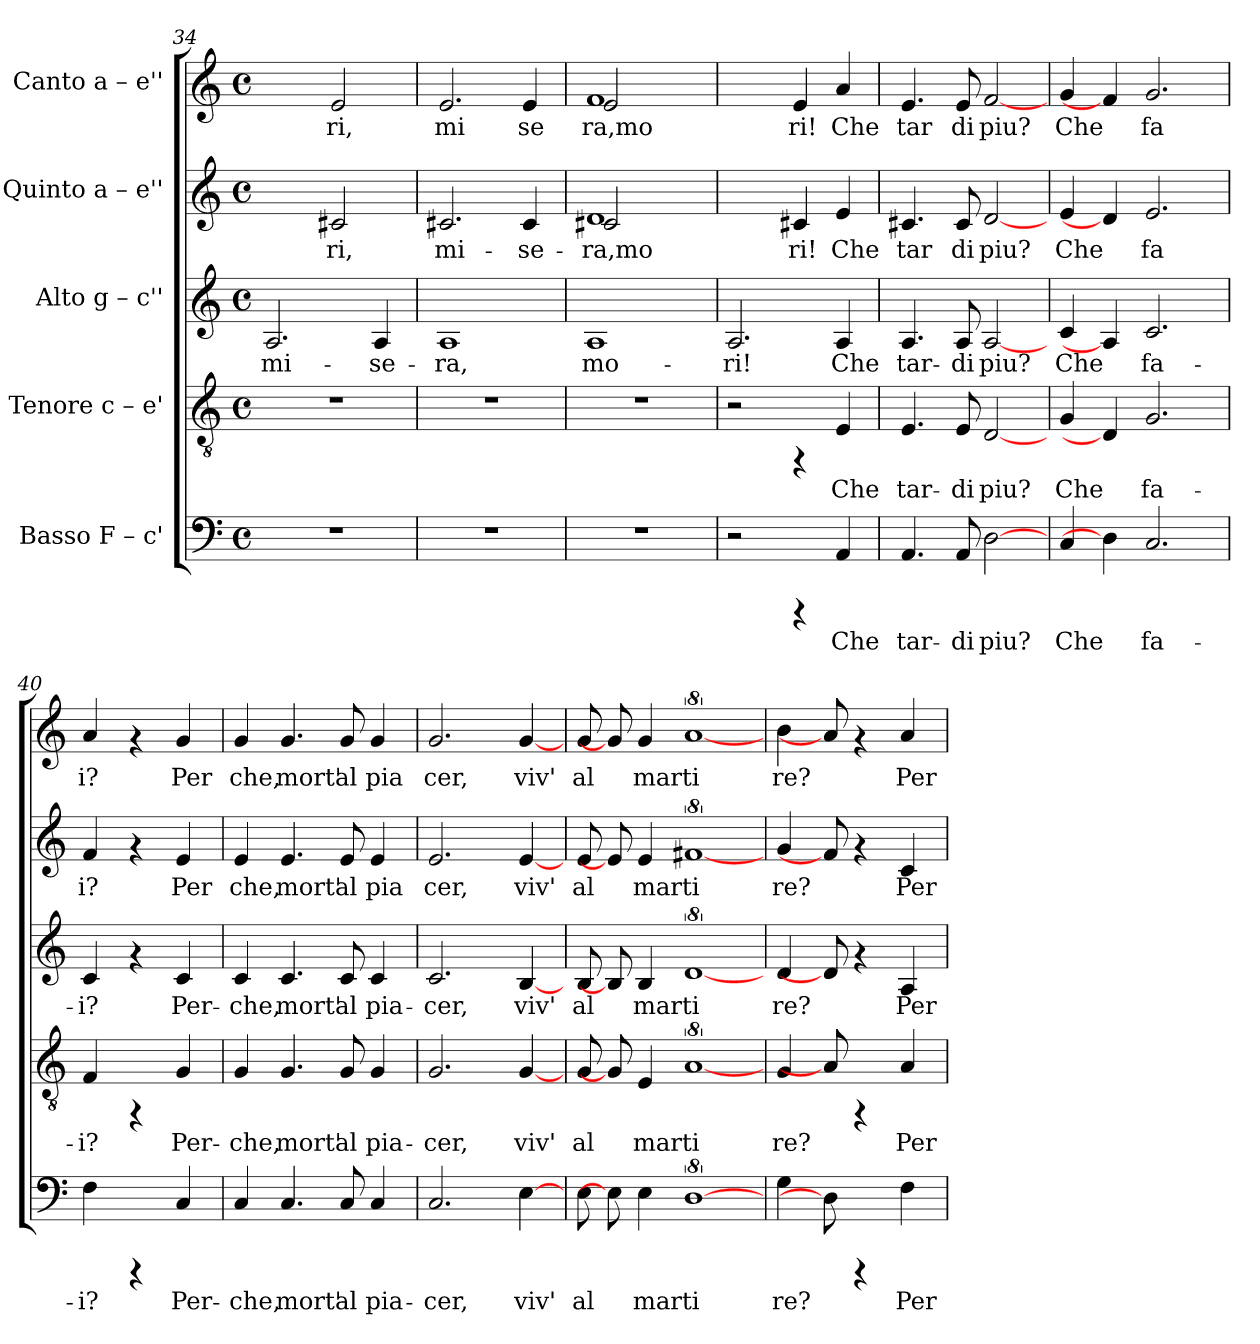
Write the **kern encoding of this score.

**kern	**text	**kern	**text	**kern	**text	**kern	**text	**kern	**text
*part5	*part5	*part4	*part4	*part3	*part3	*part2	*part2	*part1	*part1
*staff5	*staff5	*staff4	*staff4	*staff3	*staff3	*staff2	*staff2	*staff1	*staff1
*I"Basso  F – c'	*	*I"Tenore  c – e'	*	*I"Alto  g – c''	*	*I"Quinto  a – e''	*	*I"Canto  a – e''	*
*clefF4	*	*clefGv2	*	*clefG2	*	*clefG2	*	*clefG2	*
*k[]	*	*k[]	*	*k[]	*	*k[]	*	*k[]	*
*C:	*	*C:	*	*C:	*	*C:	*	*C:	*
*M4/4	*	*M4/4	*	*M4/4	*	*M4/4	*	*M4/4	*
*met(c)	*	*met(c)	*	*met(c)	*	*met(c)	*	*met(c)	*
=34	=34	=34	=34	=34	=34	=34	=34	=34	=34
!	!	!	!	!	!LO:LY:b:rj	!	!	!	!
1r	.	1r	.	2.A/	mi-	2ryy	.	2ryy	.
!	!	!	!	!	!	!	!LO:LY:b:rj	!	!LO:LY:b:rj
.	.	.	.	.	.	2c#X/	-ri,	2e/	ri,
!	!	!	!	!	!LO:LY:b:rj	!	!	!	!
.	.	.	.	4A/	-se-	.	.	.	.
=35	=35	=35	=35	=35	=35	=35	=35	=35	=35
!	!	!	!	!	!LO:LY:b:rj	!	!LO:LY:b:rj	!	!LO:LY:b:rj
1r	.	1r	.	1A	-ra,	2.c#X/	mi-	2.e/	mi
!	!	!	!	!	!	!	!LO:LY:b:rj	!	!LO:LY:b:rj
.	.	.	.	.	.	4c#/	-se-	4e/	se
!!LO:PB:g=z
=36	=36	=36	=36	=36	=36	=36	=36	=36	=36
!	!	!	!	!	!LO:LY:b:rj	!	!LO:LY:b:rj	!	!LO:LY:b:rj
*	*	*	*	*	*	*^	*	*^	*
1r	.	1r	.	1A	mo-	1d	2c#X/	-ra,mo	1f	2e/	ra,mo
.	.	.	.	.	.	.	2ryy	.	.	2ryy	.
=37	=37	=37	=37	=37	=37	=37	=37	=37	=37	=37	=37
!	!	!	!	!	!LO:LY:b:rj	!	!	!	!	!	!
*	*	*	*	*	*	*v	*v	*	*	*	*
*	*	*	*	*	*	*	*	*v	*v	*
2r	.	2r	.	2.A/	-ri!	2ryy	.	2ryy	.
!	!	!	!	!	!	!	!LO:LY:b:rj	!	!LO:LY:b:rj
4rCCC	.	4rFF	.	.	.	4c#X/	ri!	4e/	ri!
!	!LO:LY:b:rj	!	!LO:LY:b:rj	!	!LO:LY:b:rj	!	!LO:LY:b:rj	!	!LO:LY:b:rj
4AA/	Che	4E/	Che	4A/	Che	4e/	Che	4a/	Che
=38	=38	=38	=38	=38	=38	=38	=38	=38	=38
!	!LO:LY:b:rj	!	!LO:LY:b:rj	!	!LO:LY:b:rj	!	!LO:LY:b:rj	!	!LO:LY:b:rj
4.AA/	tar-	4.E/	tar-	4.A/	tar-	4.c#X/	tar	4.e/	tar
!	!LO:LY:b:rj	!	!LO:LY:b:rj	!	!LO:LY:b:rj	!	!LO:LY:b:rj	!	!LO:LY:b:rj
8AA/	-di	8E/	-di	8A/	-di	8c#/	di	8e/	di
!	!LO:LY:b:rj	!	!LO:LY:b:rj	!	!LO:LY:b:rj	!	!LO:LY:b:rj	!	!LO:LY:b:rj
[2D\	piu?	[2D/	piu?	[2A/	piu?	[2d/	piu?	[2f/	piu?
=39	=39	=39	=39	=39	=39	=39	=39	=39	=39
!	!LO:LY:b:rj	!	!LO:LY:b:rj	!	!LO:LY:b:rj	!	!LO:LY:b:rj	!	!LO:LY:b:rj
4C/	Che	4G/	Che	4c/	Che	4e/	Che	4g/	Che
4D\]	.	4D/]	.	4A/]	.	4d/]	.	4f/]	.
!	!LO:LY:b:rj	!	!LO:LY:b:rj	!	!LO:LY:b:rj	!	!LO:LY:b:rj	!	!LO:LY:b:rj
2.C/	fa-	2.G/	fa-	2.c/	fa-	2.e/	fa	2.g/	fa
=40	=40	=40	=40	=40	=40	=40	=40	=40	=40
!	!LO:LY:b:rj	!	!LO:LY:b:rj	!	!LO:LY:b:rj	!	!LO:LY:b:rj	!	!LO:LY:b:rj
4F\	-i?	4F/	-i?	4c/	-i?	4f/	i?	4a/	i?
4rCCC	.	4rFF	.	4rf	.	4rf	.	4rf	.
!	!LO:LY:b:rj	!	!LO:LY:b:rj	!	!LO:LY:b:rj	!	!LO:LY:b:rj	!	!LO:LY:b:rj
4C/	Per-	4G/	Per-	4c/	Per-	4e/	Per	4g/	Per
=41	=41	=41	=41	=41	=41	=41	=41	=41	=41
!	!LO:LY:b:rj	!	!LO:LY:b:rj	!	!LO:LY:b:rj	!	!LO:LY:b:rj	!	!LO:LY:b:rj
4C/	-che,	4G/	-che,	4c/	-che,	4e/	che,	4g/	che,
!	!LO:LY:b:rj	!	!LO:LY:b:rj	!	!LO:LY:b:rj	!	!LO:LY:b:rj	!	!LO:LY:b:rj
4.C/	mort'	4.G/	mort'	4.c/	mort'	4.e/	mort'	4.g/	mort'
!	!LO:LY:b:rj	!	!LO:LY:b:rj	!	!LO:LY:b:rj	!	!LO:LY:b:rj	!	!LO:LY:b:rj
8C/	al	8G/	al	8c/	al	8e/	al	8g/	al
!	!LO:LY:b:rj	!	!LO:LY:b:rj	!	!LO:LY:b:rj	!	!LO:LY:b:rj	!	!LO:LY:b:rj
4C/	pia-	4G/	pia-	4c/	pia-	4e/	pia	4g/	pia
=42	=42	=42	=42	=42	=42	=42	=42	=42	=42
!	!LO:LY:b:rj	!	!LO:LY:b:rj	!	!LO:LY:b:rj	!	!LO:LY:b:rj	!	!LO:LY:b:rj
2.C/	-cer,	2.G/	-cer,	2.c/	-cer,	2.e/	cer,	2.g/	cer,
!	!LO:LY:b:rj	!	!LO:LY:b:rj	!	!LO:LY:b:rj	!	!LO:LY:b:rj	!	!LO:LY:b:rj
[4E\	viv'	[4G/	viv'	[4B/	viv'	[4e/	viv'	[4g/	viv'
=43	=43	=43	=43	=43	=43	=43	=43	=43	=43
!	!LO:LY:b:rj	!	!LO:LY:b:rj	!	!LO:LY:b:rj	!	!LO:LY:b:rj	!	!LO:LY:b:rj
8E\	al	8G/	al	8B/	al	8e/	al	8g/	al
8E\]	.	8G/]	.	8B/]	.	8e/]	.	8g/]	.
!	!LO:LY:b:rj	!	!LO:LY:b:rj	!	!LO:LY:b:rj	!	!LO:LY:b:rj	!	!LO:LY:b:rj
4E\	marti-	4E/	marti-	4B/	marti-	4e/	marti	4g/	marti
!	!LO:LY:b:rj	!	!LO:LY:b:rj	!	!LO:LY:b:rj	!	!LO:LY:b:rj	!	!LO:LY:b:rj
[8%5D\	--	[8%5A/	--	[8%5d/	--	[8%5f#X/	.	[8%5a/	.
=44	=44	=44	=44	=44	=44	=44	=44	=44	=44
!	!LO:LY:b:rj	!	!LO:LY:b:rj	!	!LO:LY:b:rj	!	!LO:LY:b:rj	!	!LO:LY:b:rj
4G\	-re?	4G/	-re?	4d/	-re?	4g/	re?	4b\	re?
8D\]	.	8A/]	.	8d/]	.	8f#/]	.	8a/]	.
4rCCC	.	4rFF	.	4rf	.	4rf	.	4rf	.
!	!LO:LY:b:rj	!	!LO:LY:b:rj	!	!LO:LY:b:rj	!	!LO:LY:b:rj	!	!LO:LY:b:rj
4F\	Per-	4A/	Per-	4A/	Per-	4c/	Per	4a/	Per
=	=	=	=	=	=	=	=	=	=
*-	*-	*-	*-	*-	*-	*-	*-	*-	*-
